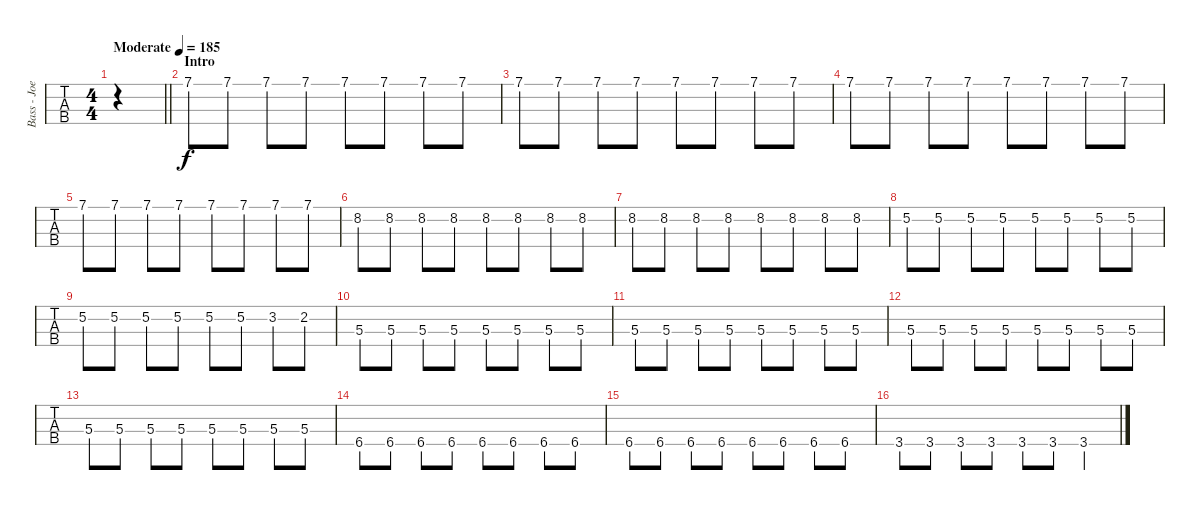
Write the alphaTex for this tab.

\track ("Bass - Joe Principe" "Bass - Joe") {instrument electricbassfinger}
\staff {tabs}
\tuning (Gb2 Db2 Ab1 Eb1) {hide}
\ts (4 4)
\tempo (185 "Moderate")
\clef f4
\barLineRight lightlight
\ks c
|
\section ("" "Intro")
7.1.8 7.1.8 7.1.8 7.1.8 7.1.8 7.1.8 7.1.8 7.1.8 |
7.1.8 7.1.8 7.1.8 7.1.8 7.1.8 7.1.8 7.1.8 7.1.8 |
7.1.8 7.1.8 7.1.8 7.1.8 7.1.8 7.1.8 7.1.8 7.1.8 |
7.1.8 7.1.8 7.1.8 7.1.8 7.1.8 7.1.8 7.1.8 7.1.8 |
8.2.8 8.2.8 8.2.8 8.2.8 8.2.8 8.2.8 8.2.8 8.2.8 |
8.2.8 8.2.8 8.2.8 8.2.8 8.2.8 8.2.8 8.2.8 8.2.8 |
5.2.8 5.2.8 5.2.8 5.2.8 5.2.8 5.2.8 5.2.8 5.2.8 |
5.2.8 5.2.8 5.2.8 5.2.8 5.2.8 5.2.8 3.2.8 2.2.8 |
5.3.8 5.3.8 5.3.8 5.3.8 5.3.8 5.3.8 5.3.8 5.3.8 |
5.3.8 5.3.8 5.3.8 5.3.8 5.3.8 5.3.8 5.3.8 5.3.8 |
5.3.8 5.3.8 5.3.8 5.3.8 5.3.8 5.3.8 5.3.8 5.3.8 |
5.3.8 5.3.8 5.3.8 5.3.8 5.3.8 5.3.8 5.3.8 5.3.8 |
6.4.8 6.4.8 6.4.8 6.4.8 6.4.8 6.4.8 6.4.8 6.4.8 |
6.4.8 6.4.8 6.4.8 6.4.8 6.4.8 6.4.8 6.4.8 6.4.8 |
3.4.8 3.4.8 3.4.8 3.4.8 3.4.8 3.4.8 3.4.4
